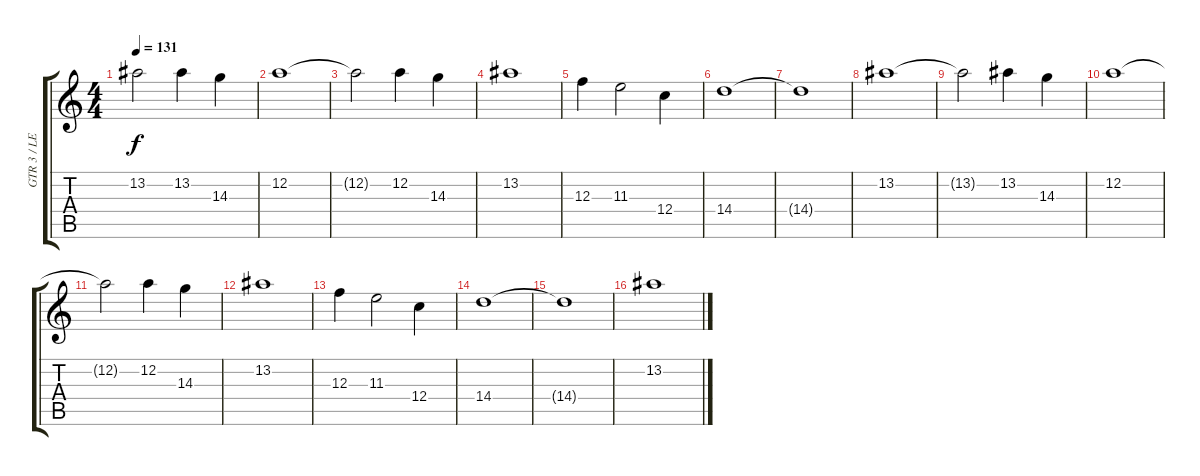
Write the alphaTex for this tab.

\track ("GTR 3 / LEAD" "GTR 3 / LE") {instrument distortionguitar}
\staff {score tabs}
\tuning (D4 A3 F3 C3 G2 D2) {hide}
\ts (4 4)
\tempo 131
\clef g2
\ks c
13.2{t}.2{dy f} 13.2.4 14.3.4 |
12.2.1 |
12.2{t}.2 12.2.4 14.3.4 |
13.2.1 |
12.3.4 11.3.2 12.4.4 |
14.4.1 |
14.4{t}.1 |
13.2.1 |
13.2{t}.2 13.2.4 14.3.4 |
12.2.1 |
12.2{t}.2 12.2.4 14.3.4 |
13.2.1 |
12.3.4 11.3.2 12.4.4 |
14.4.1 |
14.4{t}.1 |
13.2.1
